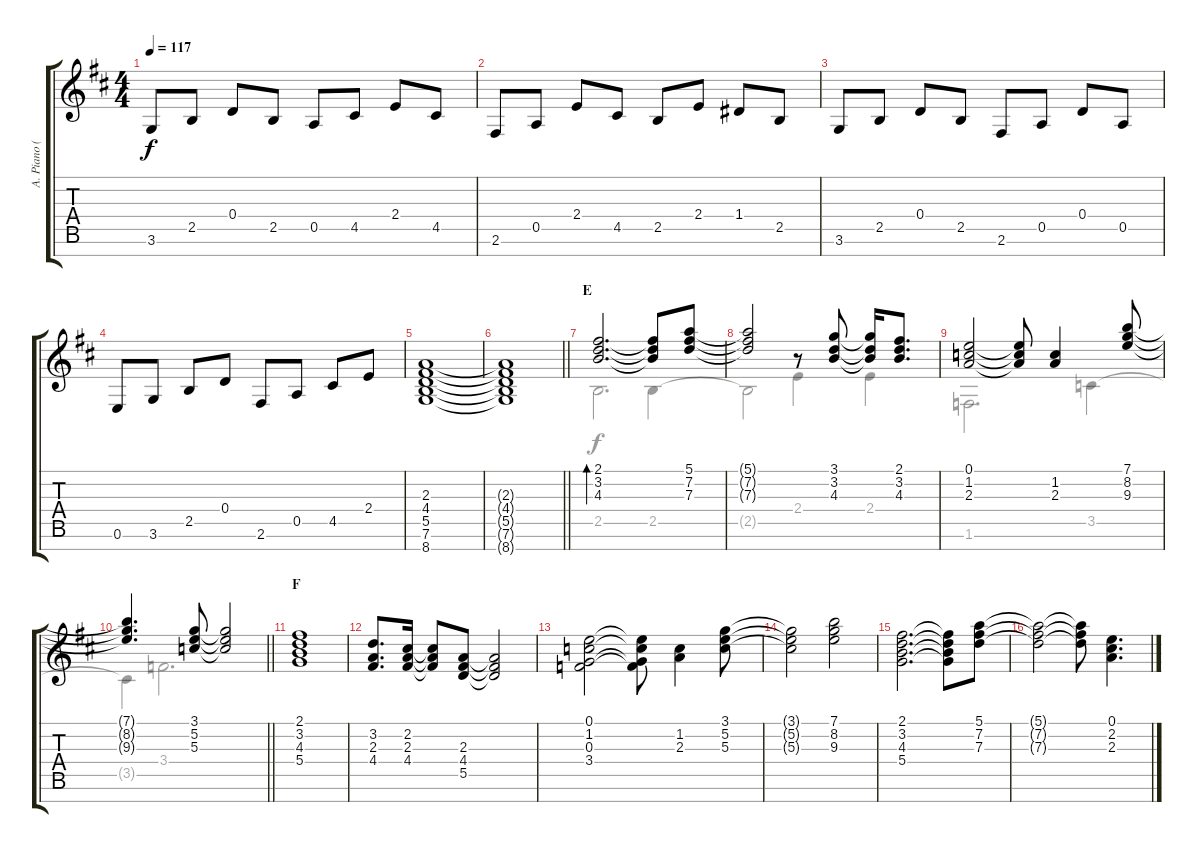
\track ("A. Piano (Right Hand)" "A. Piano (") {instrument acousticgrandpiano}
\staff {score tabs}
\tuning (E5 B4 G4 D4 A3 E3 B2) {hide}
\voice
\ts (4 4)
\tempo 117
\clef g2
\ks d
3.6.8{dy f} 2.5.8 0.4.8 2.5.8 0.5.8 4.5.8 2.4.8 4.5.8 |
2.6.8 0.5.8 2.4.8 4.5.8 2.5.8 2.4.8 1.4.8 2.5.8 |
3.6.8 2.5.8 0.4.8 2.5.8 2.6.8 0.5.8 0.4.8 0.5.8 |
0.6.8 3.6.8 2.5.8 0.4.8 2.6.8 0.5.8 4.5.8 2.4.8 |
(2.3 4.4 5.5 7.6 8.7).1 |
\barLineRight lightlight
(2.3{t} 4.4{t} 5.5{t} 7.6{t} 8.7{t}).1 |
\section ("" "E")
(2.1 3.2 4.3).2{d bd 120} (2.1{t} 3.2{t} 4.3{t}).8 (5.1 7.2 7.3).8 |
(5.1{t} 7.2{t} 7.3{t}).2 r.8 (3.1 3.2 4.3).8 (3.1{t} 3.2{t} 4.3{t}).16 (2.1 3.2 4.3).8{d} |
(0.1 1.2 2.3).2 (0.1{t} 1.2{t} 2.3{t}).8 (1.2 2.3).4 (7.1 8.2 9.3).8 |
\barLineRight lightlight
(7.1{t} 8.2{t} 9.3{t}).4{d} (3.1 5.2 5.3).8 (3.1{t} 5.2{t} 5.3{t}).2 |
\section ("" "F")
(2.1 3.2 4.3 5.4).1 |
(3.2 2.3 4.4).8{d} (2.2 2.3 4.4).16 (2.2{t} 2.3{t} 4.4{t}).8 (2.3 4.4 5.5).8 (2.3{t} 4.4{t} 5.5{t}).2 |
(0.1 1.2 0.3 3.4).2 (0.1{t} 1.2{t} 0.3{t} 3.4{t}).8 (1.2 2.3).4 (3.1 5.2 5.3).8 |
(3.1{t} 5.2{t} 5.3{t}).2 (7.1 8.2 9.3).2 |
(2.1 3.2 4.3 5.4).2{d} (2.1{t} 3.2{t} 4.3{t} 5.4{t}).8 (5.1 7.2 7.3).8 |
(5.1{t} 7.2{t} 7.3{t}).2 (5.1{t} 7.2{t} 7.3{t}).8 (0.1 2.2 2.3).4{d}
\voice
\clef g2
\ottava regular
\simile none
\ks d
|
|
|
|
|
\barLineRight lightlight
|
2.5.2{d} 2.5.4 |
2.5{t}.2 2.4.4 2.4.4 |
1.6.2{d} 3.5.4 |
\barLineRight lightlight
3.5{t}.4 3.4.2{d} |
|
|
|
|
|
